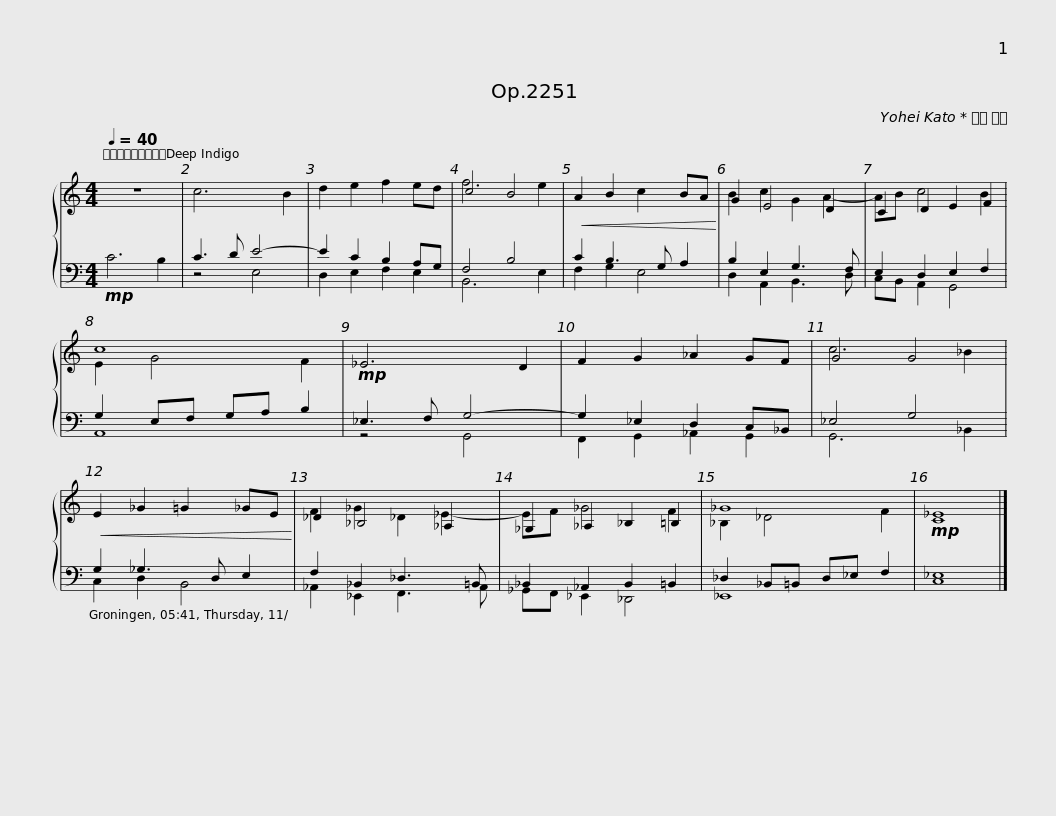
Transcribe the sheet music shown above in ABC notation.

X:1
%%score { ( 1 4 ) | ( 2 3 ) }
L:1/8
Q:1/4=40
M:4/4
I:linebreak $
K:C
V:1 treble
V:4 treble
V:2 bass
V:3 bass
V:1
 z8 | c6 B2 | d2 e2 f2 ed | c4 B4 |!<(! A2 B2 c2 BA!<)! | %5
 G2 E4 D2 |$ C2 D2 E2 F2 | c8 |!mp! _E6 D2 | F2 G2 _A2 GF | %10
 G4 G4 |$!<(! E2 _G2 =G2 _GE!<)! | _D2 _B,4 _A,2 | _G,2 _A,2 _B,2 =B,2 | _G8 |$ %15
!mp! [C_E]8 |] %16
V:2
!mp! C6 B,2 | C3 D E4- | E2 C2 B,2 A,G, | F,4 B,4 | C2 B,3 G, A,2 | %5
 B,2 E,2 G,3 F, |$ E,2 D,2 E,2 F,2 | G,2 E,F, G,A, B,2 | _E,3 F, G,4- | G,2 _E,2 D,2 C,_B,, | %10
 _E,4 G,4 |$ G,2 _G,3 D, E,2 | F,2 _B,,2 _D,3 =B,, | _B,,2 _A,,2 B,,2 =B,,2 | _D,2 _B,,=B,, D,_E, F,2 |$ %15
 [C,_E,]8 |] %16
V:3
 x8 | z4 E,4 | D,2 E,2 F,2 E,2 | B,,6 E,2 | F,2 G,2 E,4 | %5
 D,2 A,,2 B,,3 D, |$ C,B,, A,,2 G,,4 | A,,8 | z4 G,,4 | F,,2 G,,2 _A,,2 G,,2 | %10
 G,,6 _B,,2 |$ C,2 D,2 B,,4 | _A,,2 _E,,2 F,,3 A,, | _G,,F,, _E,,2 _D,,4 | _E,,8 |$ %15
 x8 |] %16
V:4
 x8 | x8 | x8 | f6 e2 | x8 | %5
 B2 c2 G2 A2- |$ AB c4 B2 | E2 G4 F2 | x8 | x8 | %10
 c6 _B2 |$ x8 | F2 _G2 _D2 _E2- | EF _G4 F2 | _B,2 _D4 F2 |$ %15
 x8 |] %16
